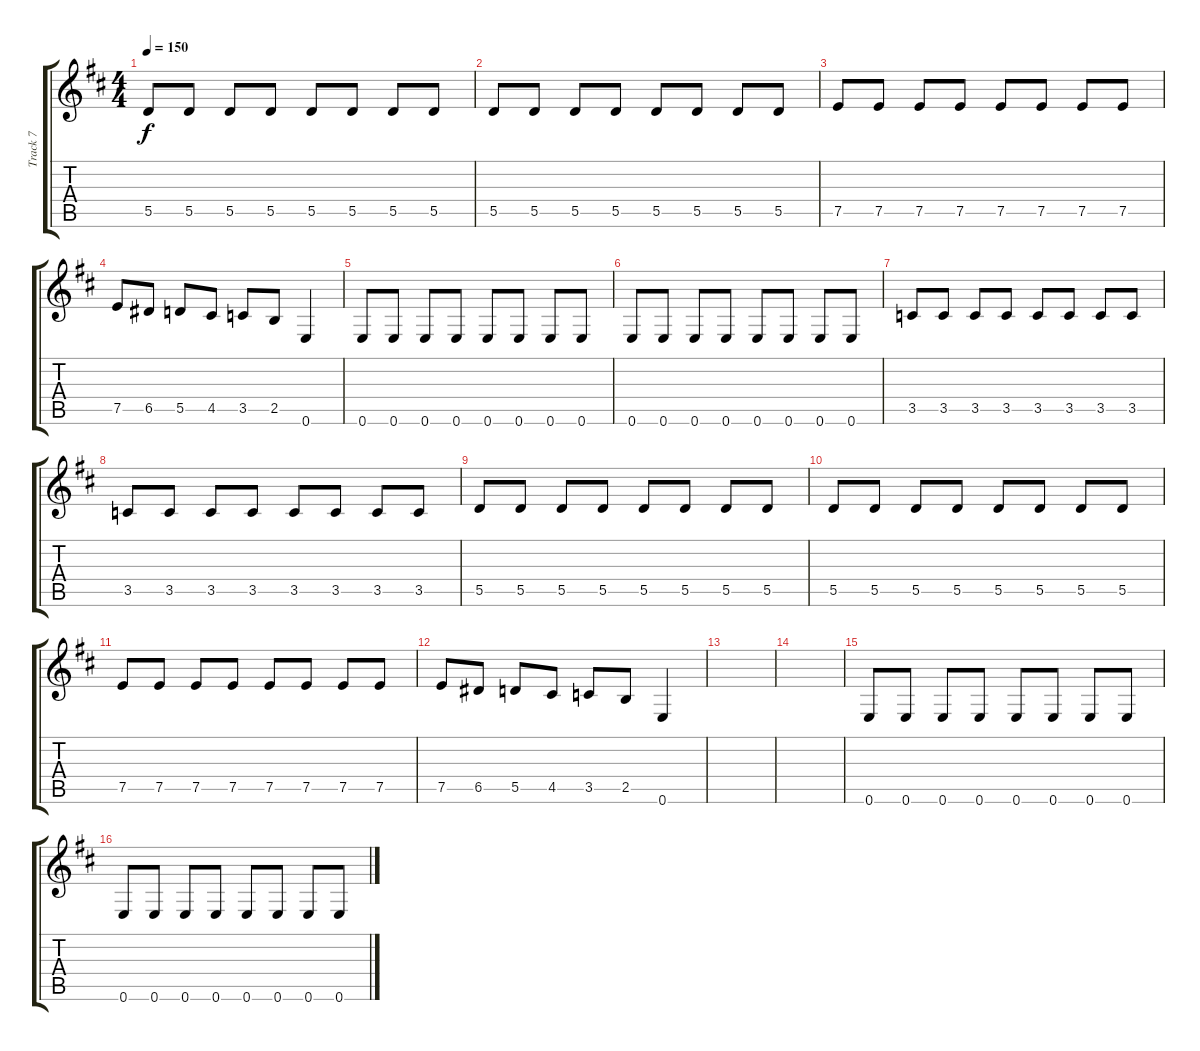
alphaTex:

\track ("Track 7" "Track 7") {instrument electricbassfinger}
\staff {score tabs}
\tuning (E4 B3 G3 D3 A2 E2) {hide}
\ts (4 4)
\tempo 150
\clef g2
\ks bminor
5.5.8{dy f} 5.5.8 5.5.8 5.5.8 5.5.8 5.5.8 5.5.8 5.5.8 |
5.5.8 5.5.8 5.5.8 5.5.8 5.5.8 5.5.8 5.5.8 5.5.8 |
7.5.8 7.5.8 7.5.8 7.5.8 7.5.8 7.5.8 7.5.8 7.5.8 |
7.5.8 6.5.8 5.5.8 4.5.8 3.5.8 2.5.8 0.6.4 |
0.6.8 0.6.8 0.6.8 0.6.8 0.6.8 0.6.8 0.6.8 0.6.8 |
0.6.8 0.6.8 0.6.8 0.6.8 0.6.8 0.6.8 0.6.8 0.6.8 |
3.5.8 3.5.8 3.5.8 3.5.8 3.5.8 3.5.8 3.5.8 3.5.8 |
3.5.8 3.5.8 3.5.8 3.5.8 3.5.8 3.5.8 3.5.8 3.5.8 |
5.5.8 5.5.8 5.5.8 5.5.8 5.5.8 5.5.8 5.5.8 5.5.8 |
5.5.8 5.5.8 5.5.8 5.5.8 5.5.8 5.5.8 5.5.8 5.5.8 |
7.5.8 7.5.8 7.5.8 7.5.8 7.5.8 7.5.8 7.5.8 7.5.8 |
7.5.8 6.5.8 5.5.8 4.5.8 3.5.8 2.5.8 0.6.4 |
|
|
0.6.8 0.6.8 0.6.8 0.6.8 0.6.8 0.6.8 0.6.8 0.6.8 |
0.6.8 0.6.8 0.6.8 0.6.8 0.6.8 0.6.8 0.6.8 0.6.8
